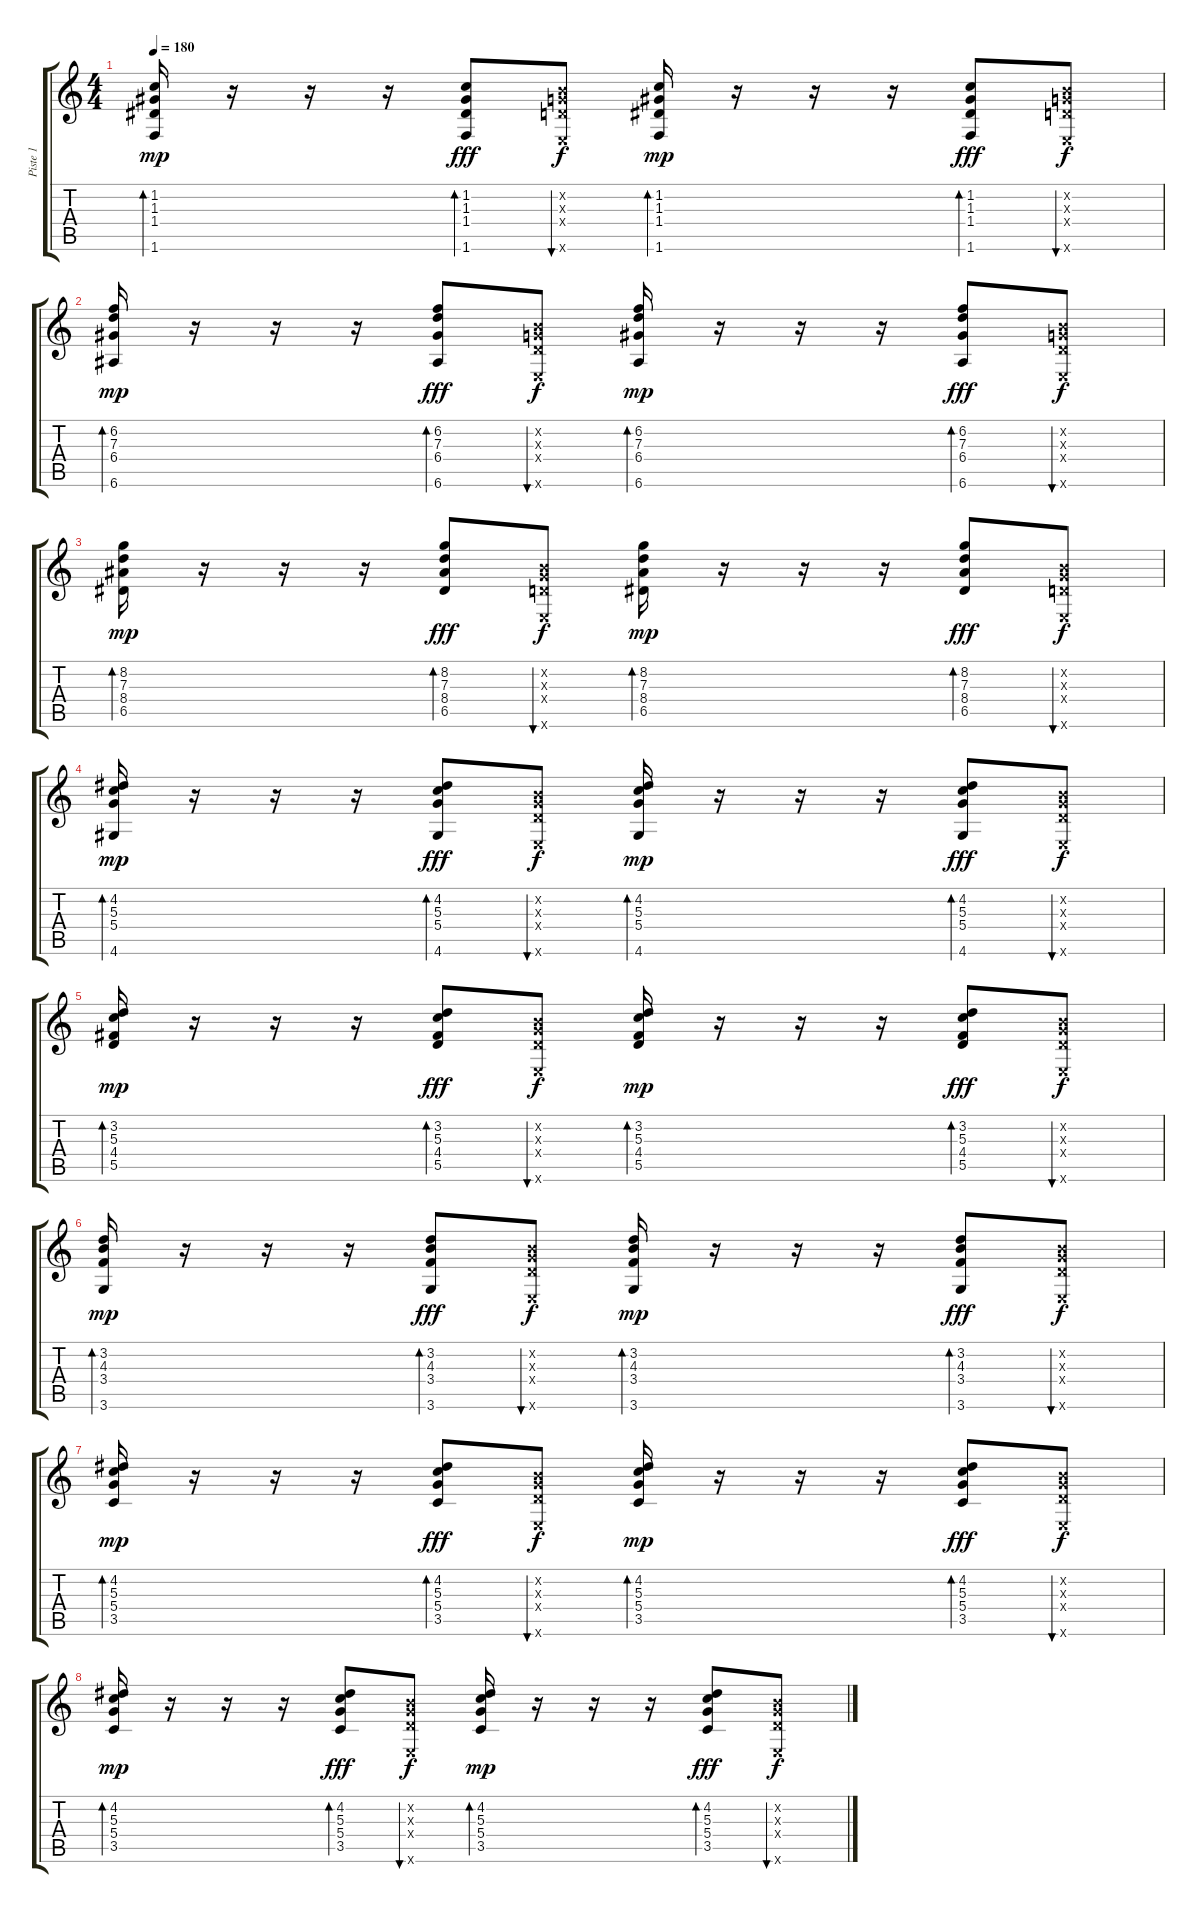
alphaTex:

\track ("Piste 1" "Piste 1") {instrument acousticguitarnylon}
\staff {score tabs}
\tuning (E4 B3 G3 D3 A2 E2) {hide}
\ts (4 4)
\tempo 180
\clef g2
\ks c
(1.2 1.3 1.4 1.6).16{bd 60 dy mp} r.16 r.16 r.16 (1.2 1.3 1.4 1.6).8{bd 60 dy fff} (0.2{x} 0.3{x} 0.4{x} 0.6{x}).8{bu 60 dy f} (1.2 1.3 1.4 1.6).16{bd 60 dy mp} r.16 r.16 r.16 (1.2 1.3 1.4 1.6).8{bd 60 dy fff} (0.2{x} 0.3{x} 0.4{x} 0.6{x}).8{bu 60 dy f} |
(6.2 7.3 6.4 6.6).16{bd 60 dy mp} r.16 r.16 r.16 (6.2 7.3 6.4 6.6).8{bd 60 dy fff} (0.2{x} 0.3{x} 0.4{x} 0.6{x}).8{bu 60 dy f} (6.2 7.3 6.4 6.6).16{bd 60 dy mp} r.16 r.16 r.16 (6.2 7.3 6.4 6.6).8{bd 60 dy fff} (0.2{x} 0.3{x} 0.4{x} 0.6{x}).8{bu 60 dy f} |
(8.2 7.3 8.4 6.5).16{bd 60 dy mp} r.16 r.16 r.16 (8.2 7.3 8.4 6.5).8{bd 60 dy fff} (0.2{x} 0.3{x} 0.4{x} 0.6{x}).8{bu 60 dy f} (8.2 7.3 8.4 6.5).16{bd 60 dy mp} r.16 r.16 r.16 (8.2 7.3 8.4 6.5).8{bd 60 dy fff} (0.2{x} 0.3{x} 0.4{x} 0.6{x}).8{bu 60 dy f} |
(4.2 5.3 5.4 4.6).16{bd 60 dy mp} r.16 r.16 r.16 (4.2 5.3 5.4 4.6).8{bd 60 dy fff} (0.2{x} 0.3{x} 0.4{x} 0.6{x}).8{bu 60 dy f} (4.2 5.3 5.4 4.6).16{bd 60 dy mp} r.16 r.16 r.16 (4.2 5.3 5.4 4.6).8{bd 60 dy fff} (0.2{x} 0.3{x} 0.4{x} 0.6{x}).8{bu 60 dy f} |
(3.2 5.3 4.4 5.5).16{bd 60 dy mp} r.16 r.16 r.16 (3.2 5.3 4.4 5.5).8{bd 60 dy fff} (0.2{x} 0.3{x} 0.4{x} 0.6{x}).8{bu 60 dy f} (3.2 5.3 4.4 5.5).16{bd 60 dy mp} r.16 r.16 r.16 (3.2 5.3 4.4 5.5).8{bd 60 dy fff} (0.2{x} 0.3{x} 0.4{x} 0.6{x}).8{bu 60 dy f} |
(3.2 4.3 3.4 3.6).16{bd 60 dy mp} r.16 r.16 r.16 (3.2 4.3 3.4 3.6).8{bd 60 dy fff} (0.2{x} 0.3{x} 0.4{x} 0.6{x}).8{bu 60 dy f} (3.2 4.3 3.4 3.6).16{bd 60 dy mp} r.16 r.16 r.16 (3.2 4.3 3.4 3.6).8{bd 60 dy fff} (0.2{x} 0.3{x} 0.4{x} 0.6{x}).8{bu 60 dy f} |
(4.2 5.3 5.4 3.5).16{bd 60 dy mp} r.16 r.16 r.16 (4.2 5.3 5.4 3.5).8{bd 60 dy fff} (0.2{x} 0.3{x} 0.4{x} 0.6{x}).8{bu 60 dy f} (4.2 5.3 5.4 3.5).16{bd 60 dy mp} r.16 r.16 r.16 (4.2 5.3 5.4 3.5).8{bd 60 dy fff} (0.2{x} 0.3{x} 0.4{x} 0.6{x}).8{bu 60 dy f} |
(4.2 5.3 5.4 3.5).16{bd 60 dy mp} r.16 r.16 r.16 (4.2 5.3 5.4 3.5).8{bd 60 dy fff} (0.2{x} 0.3{x} 0.4{x} 0.6{x}).8{bu 60 dy f} (4.2 5.3 5.4 3.5).16{bd 60 dy mp} r.16 r.16 r.16 (4.2 5.3 5.4 3.5).8{bd 60 dy fff} (0.2{x} 0.3{x} 0.4{x} 0.6{x}).8{bu 60 dy f}
